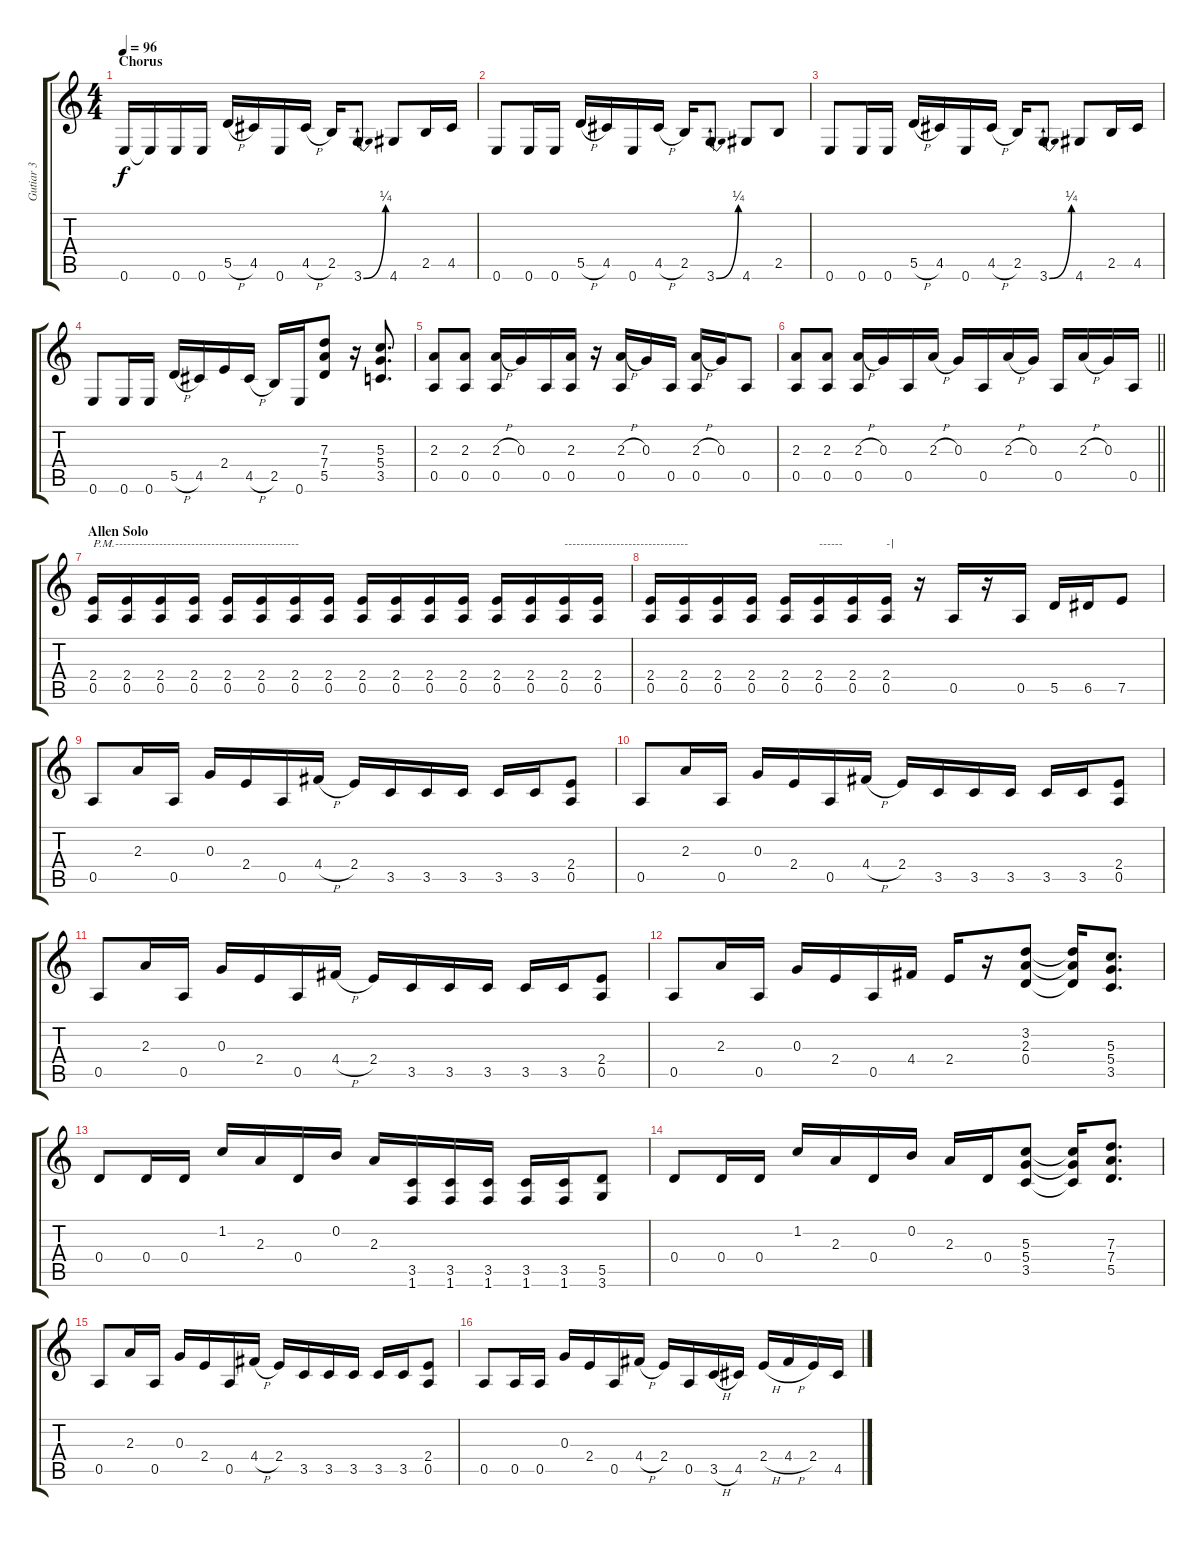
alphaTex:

\track ("Gutiar 3" "Gutiar 3") {instrument distortionguitar}
\staff {score tabs}
\tuning (E4 B3 G3 D3 A2 E2) {hide}
\ts (4 4)
\section ("" "Chorus")
\tempo 96
\clef g2
\ks c
0.6.16{dy f} 0.6{t}.16 0.6.16 0.6.16 5.5{h}.16 4.5.16 0.6.16 4.5{h}.16 2.5.16 3.6{be (bend 0 0 60 1)}.8{d} 4.6.8 2.5.16 4.5.16 |
0.6.8 0.6.16 0.6.16 5.5{h}.16 4.5.16 0.6.16 4.5{h}.16 2.5.16 3.6{be (bend 0 0 60 1)}.8{d} 4.6.8 2.5.8 |
0.6.8 0.6.16 0.6.16 5.5{h}.16 4.5.16 0.6.16 4.5{h}.16 2.5.16 3.6{be (bend 0 0 60 1)}.8{d} 4.6.8 2.5.16 4.5.16 |
0.6.8 0.6.16 0.6.16 5.5{h}.16 4.5.16 2.4.16 4.5{h}.16 2.5.16 0.6.16 (7.3 7.4 5.5).8 r.16 (5.3 5.4 3.5).8{d} |
(2.3 0.5).8 (2.3 0.5).8 (2.3{h} 0.5).16 0.3.16 0.5.16 (2.3 0.5).16 r.16 (2.3{h} 0.5).16 0.3.16 0.5.16 (2.3{h} 0.5).16 0.3.16 0.5.8 |
\barLineRight lightlight
(2.3 0.5).8 (2.3 0.5).8 (2.3{h} 0.5).16 0.3.16 0.5.16 2.3{h}.16 0.3.16 0.5.16 2.3{h}.16 0.3.16 0.5.16 2.3{h}.16 0.3.16 0.5.16 |
\section ("" "Allen Solo")
(2.4 0.5).16{txt "P.M.----------------------------------------------"} (2.4 0.5).16 (2.4 0.5).16 (2.4 0.5).16 (2.4 0.5).16 (2.4 0.5).16 (2.4 0.5).16 (2.4 0.5).16 (2.4 0.5).16 (2.4 0.5).16 (2.4 0.5).16 (2.4 0.5).16 (2.4 0.5).16 (2.4 0.5).16 (2.4 0.5).16{txt "-------------------------------"} (2.4 0.5).16 |
(2.4 0.5).16 (2.4 0.5).16 (2.4 0.5).16 (2.4 0.5).16 (2.4 0.5).16 (2.4 0.5).16{txt "------"} (2.4 0.5).16 (2.4 0.5).16{txt "-|"} r.16 0.5.16 r.16 0.5.16 5.5.16 6.5.16 7.5.8 |
0.5.8 2.3.16 0.5.16 0.3.16 2.4.16 0.5.16 4.4{h}.16 2.4.16 3.5.16 3.5.16 3.5.16 3.5.16 3.5.16 (2.4 0.5).8 |
0.5.8 2.3.16 0.5.16 0.3.16 2.4.16 0.5.16 4.4{h}.16 2.4.16 3.5.16 3.5.16 3.5.16 3.5.16 3.5.16 (2.4 0.5).8 |
0.5.8 2.3.16 0.5.16 0.3.16 2.4.16 0.5.16 4.4{h}.16 2.4.16 3.5.16 3.5.16 3.5.16 3.5.16 3.5.16 (2.4 0.5).8 |
0.5.8 2.3.16 0.5.16 0.3.16 2.4.16 0.5.16 4.4.16 2.4.16 r.16 (3.2 2.3 0.4).8 (3.2{t} 2.3{t} 0.4{t}).16 (5.3 5.4 3.5).8{d} |
0.4.8 0.4.16 0.4.16 1.2.16 2.3.16 0.4.16 0.2.16 2.3.16 (3.5 1.6).16 (3.5 1.6).16 (3.5 1.6).16 (3.5 1.6).16 (3.5 1.6).16 (5.5 3.6).8 |
0.4.8 0.4.16 0.4.16 1.2.16 2.3.16 0.4.16 0.2.16 2.3.16 0.4.16 (5.3 5.4 3.5).8 (5.3{t} 5.4{t} 3.5{t}).16 (7.3 7.4 5.5).8{d} |
0.5.8 2.3.16 0.5.16 0.3.16 2.4.16 0.5.16 4.4{h}.16 2.4.16 3.5.16 3.5.16 3.5.16 3.5.16 3.5.16 (2.4 0.5).8 |
0.5.8 0.5.16 0.5.16 0.3.16 2.4.16 0.5.16 4.4{h}.16 2.4.16 0.5.16 3.5{h}.16 4.5.16 2.4{h}.16 4.4{h}.16 2.4.16 4.5.16
